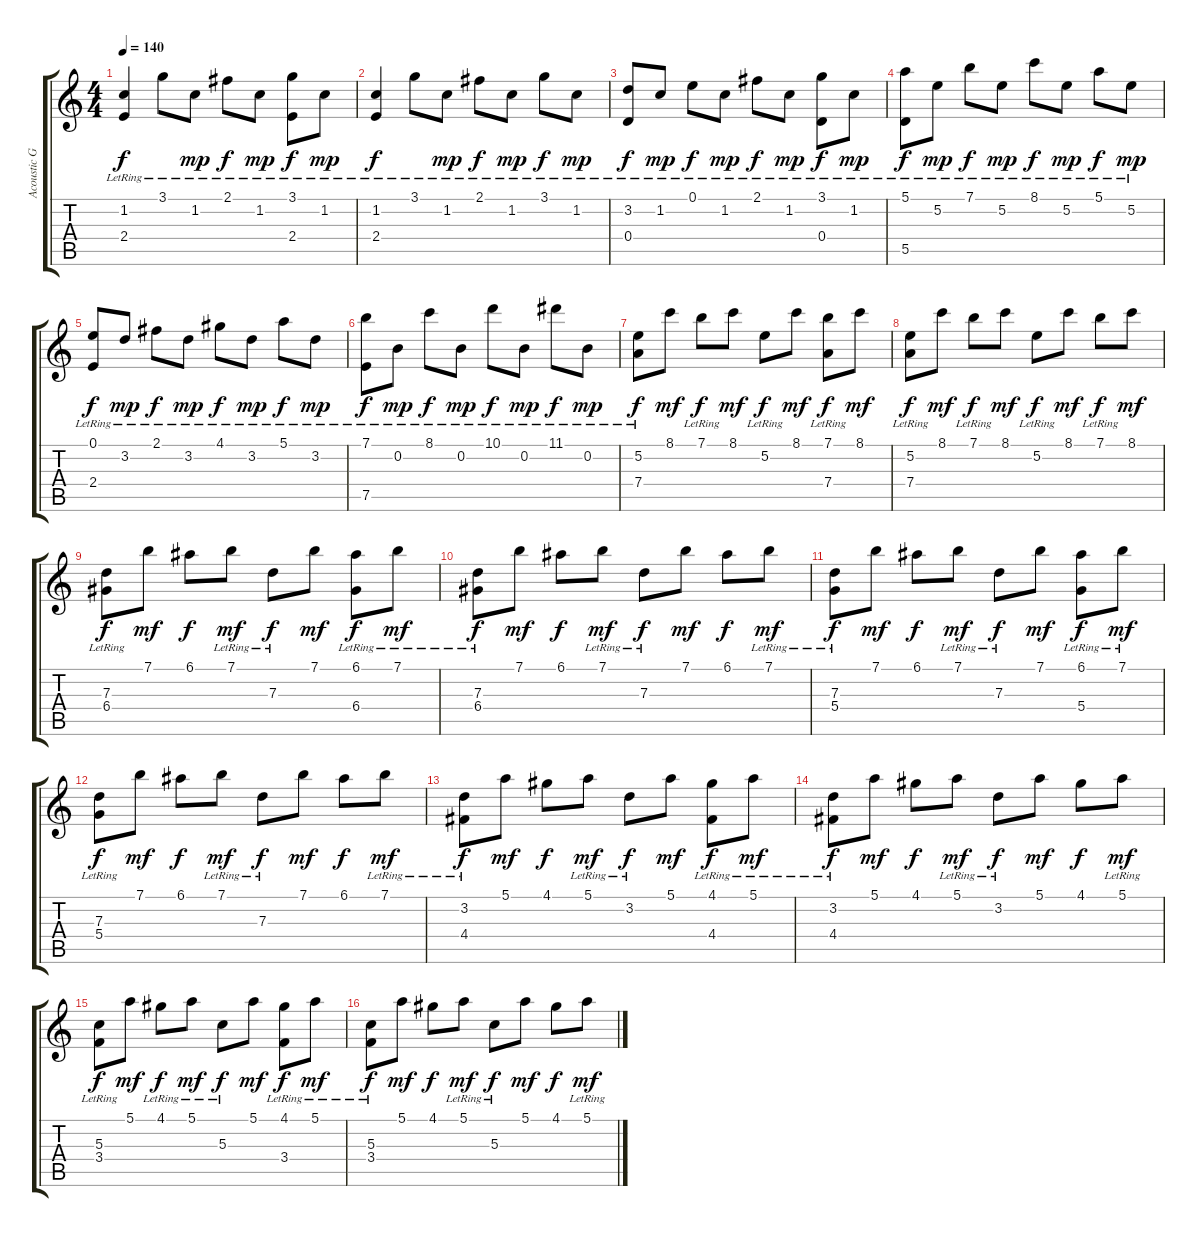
\track ("Acoustic Guitar" "Acoustic G") {instrument acousticguitarsteel}
\staff {score tabs}
\tuning (E4 B3 G3 D3 A2 E2) {hide}
\ts (4 4)
\tempo 140
\clef g2
\ks c
(1.2{lr} 2.4{lr}).4{dy f} 3.1{lr}.8 1.2{lr}.8{dy mp} 2.1{lr}.8{dy f} 1.2{lr}.8{dy mp} (3.1{lr} 2.4{lr}).8{dy f} 1.2{lr}.8{dy mp} |
(1.2{lr} 2.4{lr}).4{dy f} 3.1{lr}.8 1.2{lr}.8{dy mp} 2.1{lr}.8{dy f} 1.2{lr}.8{dy mp} 3.1{lr}.8{dy f} 1.2{lr}.8{dy mp} |
(3.2{lr} 0.4{lr}).8{dy f} 1.2{lr}.8{dy mp} 0.1{lr}.8{dy f} 1.2{lr}.8{dy mp} 2.1{lr}.8{dy f} 1.2{lr}.8{dy mp} (3.1{lr} 0.4{lr}).8{dy f} 1.2{lr}.8{dy mp} |
(5.1{lr} 5.5{lr}).8{dy f} 5.2{lr}.8{dy mp} 7.1{lr}.8{dy f} 5.2{lr}.8{dy mp} 8.1{lr}.8{dy f} 5.2{lr}.8{dy mp} 5.1{lr}.8{dy f} 5.2{lr}.8{dy mp} |
(0.1{lr} 2.4{lr}).8{dy f} 3.2{lr}.8{dy mp} 2.1{lr}.8{dy f} 3.2{lr}.8{dy mp} 4.1{lr}.8{dy f} 3.2{lr}.8{dy mp} 5.1{lr}.8{dy f} 3.2{lr}.8{dy mp} |
(7.1{lr} 7.5{lr}).8{dy f} 0.2{lr}.8{dy mp} 8.1{lr}.8{dy f} 0.2{lr}.8{dy mp} 10.1{lr}.8{dy f} 0.2{lr}.8{dy mp} 11.1{lr}.8{dy f} 0.2{lr}.8{dy mp} |
(5.2{lr} 7.4{lr}).8{dy f} 8.1.8{dy mf} 7.1{lr}.8{dy f} 8.1.8{dy mf} 5.2{lr}.8{dy f} 8.1.8{dy mf} (7.1{lr} 7.4{lr}).8{dy f} 8.1.8{dy mf} |
(5.2{lr} 7.4{lr}).8{dy f} 8.1.8{dy mf} 7.1{lr}.8{dy f} 8.1.8{dy mf} 5.2{lr}.8{dy f} 8.1.8{dy mf} 7.1{lr}.8{dy f} 8.1.8{dy mf} |
(7.3{lr} 6.4{lr}).8{dy f} 7.1.8{dy mf} 6.1.8{dy f} 7.1{lr}.8{dy mf} 7.3{lr}.8{dy f} 7.1.8{dy mf} (6.1 6.4{lr}).8{dy f} 7.1{lr}.8{dy mf} |
(7.3{lr} 6.4{lr}).8{dy f} 7.1.8{dy mf} 6.1.8{dy f} 7.1{lr}.8{dy mf} 7.3{lr}.8{dy f} 7.1.8{dy mf} 6.1.8{dy f} 7.1{lr}.8{dy mf} |
(7.3{lr} 5.4{lr}).8{dy f} 7.1.8{dy mf} 6.1.8{dy f} 7.1{lr}.8{dy mf} 7.3{lr}.8{dy f} 7.1.8{dy mf} (6.1 5.4{lr}).8{dy f} 7.1{lr}.8{dy mf} |
(7.3{lr} 5.4{lr}).8{dy f} 7.1.8{dy mf} 6.1.8{dy f} 7.1{lr}.8{dy mf} 7.3{lr}.8{dy f} 7.1.8{dy mf} 6.1.8{dy f} 7.1{lr}.8{dy mf} |
(3.2{lr} 4.4{lr}).8{dy f} 5.1.8{dy mf} 4.1.8{dy f} 5.1{lr}.8{dy mf} 3.2{lr}.8{dy f} 5.1.8{dy mf} (4.1 4.4{lr}).8{dy f} 5.1{lr}.8{dy mf} |
(3.2{lr} 4.4{lr}).8{dy f} 5.1.8{dy mf} 4.1.8{dy f} 5.1{lr}.8{dy mf} 3.2{lr}.8{dy f} 5.1.8{dy mf} 4.1.8{dy f} 5.1{lr}.8{dy mf} |
(5.3{lr} 3.4{lr}).8{dy f} 5.1.8{dy mf} 4.1{lr}.8{dy f} 5.1{lr}.8{dy mf} 5.3{lr}.8{dy f} 5.1.8{dy mf} (4.1 3.4{lr}).8{dy f} 5.1{lr}.8{dy mf} |
(5.3{lr} 3.4{lr}).8{dy f} 5.1.8{dy mf} 4.1.8{dy f} 5.1{lr}.8{dy mf} 5.3{lr}.8{dy f} 5.1.8{dy mf} 4.1.8{dy f} 5.1{lr}.8{dy mf}
